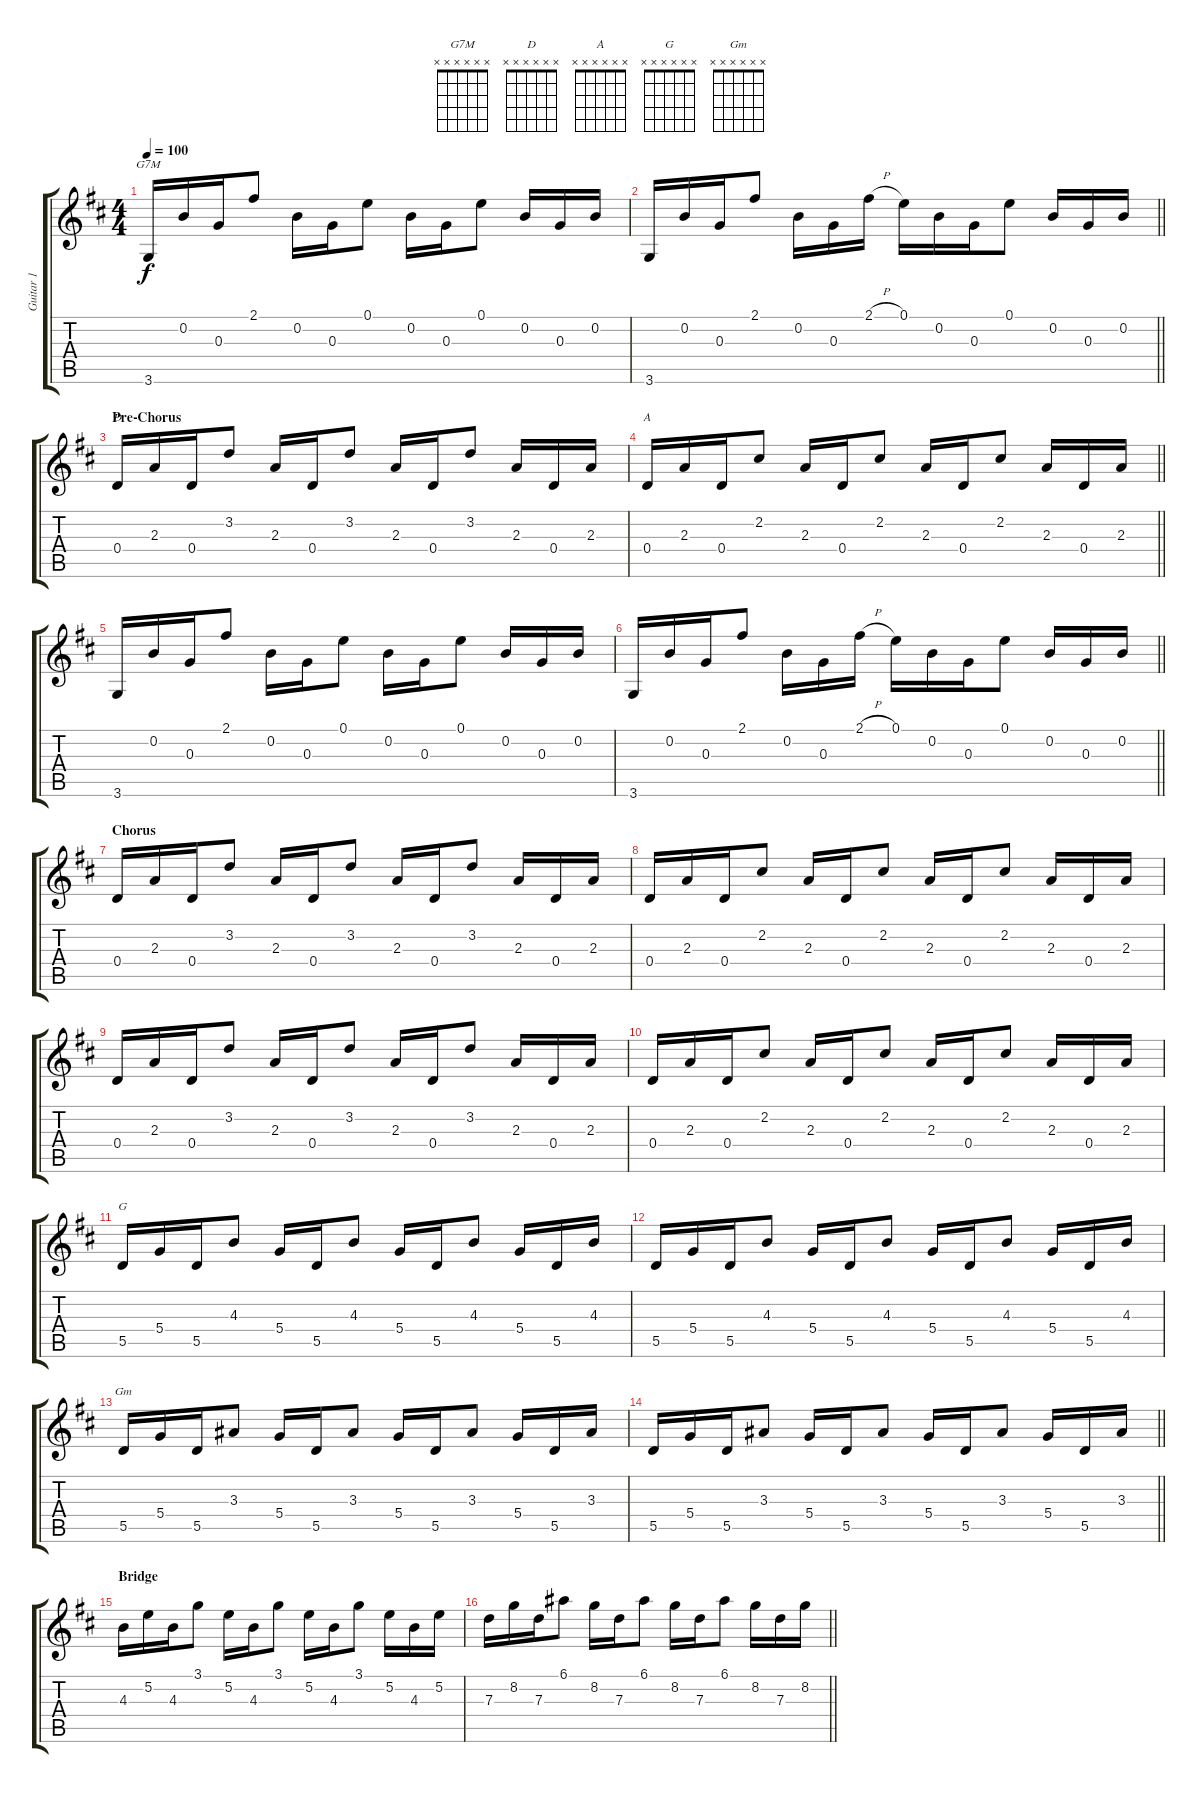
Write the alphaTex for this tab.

\track ("Guitar 1" "Guitar 1") {instrument acousticguitarsteel}
\staff {score tabs}
\tuning (E4 B3 G3 D3 A2 E2) {hide}
\chord ("G7M" x x x x x x)
\chord ("D" x x x x x x)
\chord ("A" x x x x x x)
\chord ("G" x x x x x x)
\chord ("Gm" x x x x x x)
\ts (4 4)
\tempo 100
\clef g2
\ks d
3.6.16{ch "G7M" dy f} 0.2.16 0.3.16 2.1.8 0.2.16 0.3.16 0.1.8 0.2.16 0.3.16 0.1.8 0.2.16 0.3.16 0.2.16 |
\barLineRight lightlight
3.6.16 0.2.16 0.3.16 2.1.8 0.2.16 0.3.16 2.1{h}.16 0.1.16 0.2.16 0.3.16 0.1.8 0.2.16 0.3.16 0.2.16 |
\section ("" "Pre-Chorus")
0.4.16{ch "D"} 2.3.16 0.4.16 3.2.8 2.3.16 0.4.16 3.2.8 2.3.16 0.4.16 3.2.8 2.3.16 0.4.16 2.3.16 |
\barLineRight lightlight
0.4.16{ch "A"} 2.3.16 0.4.16 2.2.8 2.3.16 0.4.16 2.2.8 2.3.16 0.4.16 2.2.8 2.3.16 0.4.16 2.3.16 |
3.6.16 0.2.16 0.3.16 2.1.8 0.2.16 0.3.16 0.1.8 0.2.16 0.3.16 0.1.8 0.2.16 0.3.16 0.2.16 |
\barLineRight lightlight
3.6.16 0.2.16 0.3.16 2.1.8 0.2.16 0.3.16 2.1{h}.16 0.1.16 0.2.16 0.3.16 0.1.8 0.2.16 0.3.16 0.2.16 |
\section ("" "Chorus")
0.4.16 2.3.16 0.4.16 3.2.8 2.3.16 0.4.16 3.2.8 2.3.16 0.4.16 3.2.8 2.3.16 0.4.16 2.3.16 |
0.4.16 2.3.16 0.4.16 2.2.8 2.3.16 0.4.16 2.2.8 2.3.16 0.4.16 2.2.8 2.3.16 0.4.16 2.3.16 |
0.4.16 2.3.16 0.4.16 3.2.8 2.3.16 0.4.16 3.2.8 2.3.16 0.4.16 3.2.8 2.3.16 0.4.16 2.3.16 |
0.4.16 2.3.16 0.4.16 2.2.8 2.3.16 0.4.16 2.2.8 2.3.16 0.4.16 2.2.8 2.3.16 0.4.16 2.3.16 |
5.5.16{ch "G"} 5.4.16 5.5.16 4.3.8 5.4.16 5.5.16 4.3.8 5.4.16 5.5.16 4.3.8 5.4.16 5.5.16 4.3.16 |
5.5.16 5.4.16 5.5.16 4.3.8 5.4.16 5.5.16 4.3.8 5.4.16 5.5.16 4.3.8 5.4.16 5.5.16 4.3.16 |
5.5.16{ch "Gm"} 5.4.16 5.5.16 3.3.8 5.4.16 5.5.16 3.3.8 5.4.16 5.5.16 3.3.8 5.4.16 5.5.16 3.3.16 |
\barLineRight lightlight
5.5.16 5.4.16 5.5.16 3.3.8 5.4.16 5.5.16 3.3.8 5.4.16 5.5.16 3.3.8 5.4.16 5.5.16 3.3.16 |
\section ("" "Bridge")
4.3.16 5.2.16 4.3.16 3.1.8 5.2.16 4.3.16 3.1.8 5.2.16 4.3.16 3.1.8 5.2.16 4.3.16 5.2.16 |
\barLineRight lightlight
7.3.16 8.2.16 7.3.16 6.1.8 8.2.16 7.3.16 6.1.8 8.2.16 7.3.16 6.1.8 8.2.16 7.3.16 8.2.16
